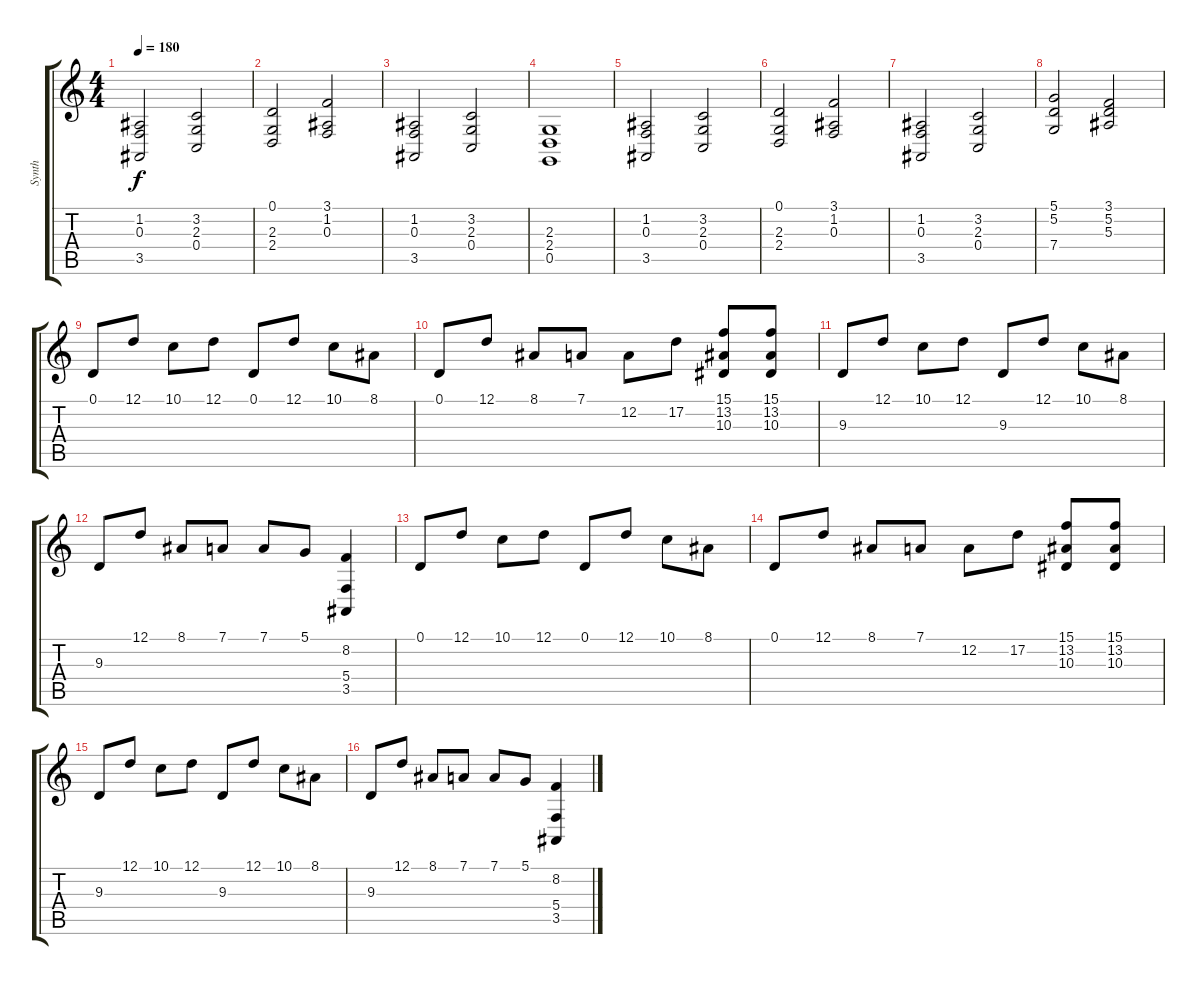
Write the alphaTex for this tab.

\track ("Synth" "Synth") {instrument stringensemble1}
\staff {score tabs}
\tuning (D4 A3 F3 C3 G2 D2) {hide}
\ts (4 4)
\tempo 180
\clef g2
\ks c
(1.2 0.3 3.5).2{dy f instrument choiraahs} (3.2 2.3 0.4).2 |
(0.1 2.3 2.4).2 (3.1 1.2 0.3).2 |
(1.2 0.3 3.5).2{instrument choiraahs} (3.2 2.3 0.4).2 |
(2.3 2.4 0.5).1{instrument choiraahs} |
(1.2 0.3 3.5).2{instrument choiraahs} (3.2 2.3 0.4).2 |
(0.1 2.3 2.4).2 (3.1 1.2 0.3).2 |
(1.2 0.3 3.5).2{instrument choiraahs} (3.2 2.3 0.4).2 |
(5.1 5.2 7.4).2{instrument choiraahs} (3.1 5.2 5.3).2 |
0.1.8{instrument stringensemble1} 12.1.8 10.1.8 12.1.8 0.1.8 12.1.8 10.1.8 8.1.8 |
0.1.8 12.1.8 8.1.8 7.1.8 12.2.8 17.2.8 (15.1 13.2 10.3).8 (15.1 13.2 10.3).8 |
9.3.8 12.1.8 10.1.8 12.1.8 9.3.8 12.1.8 10.1.8 8.1.8 |
9.3.8 12.1.8 8.1.8 7.1.8 7.1.8 5.1.8 (8.2 5.4 3.5).4 |
0.1.8 12.1.8 10.1.8 12.1.8 0.1.8 12.1.8 10.1.8 8.1.8 |
0.1.8 12.1.8 8.1.8 7.1.8 12.2.8 17.2.8 (15.1 13.2 10.3).8 (15.1 13.2 10.3).8 |
9.3.8 12.1.8 10.1.8 12.1.8 9.3.8 12.1.8 10.1.8 8.1.8 |
9.3.8 12.1.8 8.1.8 7.1.8 7.1.8 5.1.8 (8.2 5.4 3.5).4
